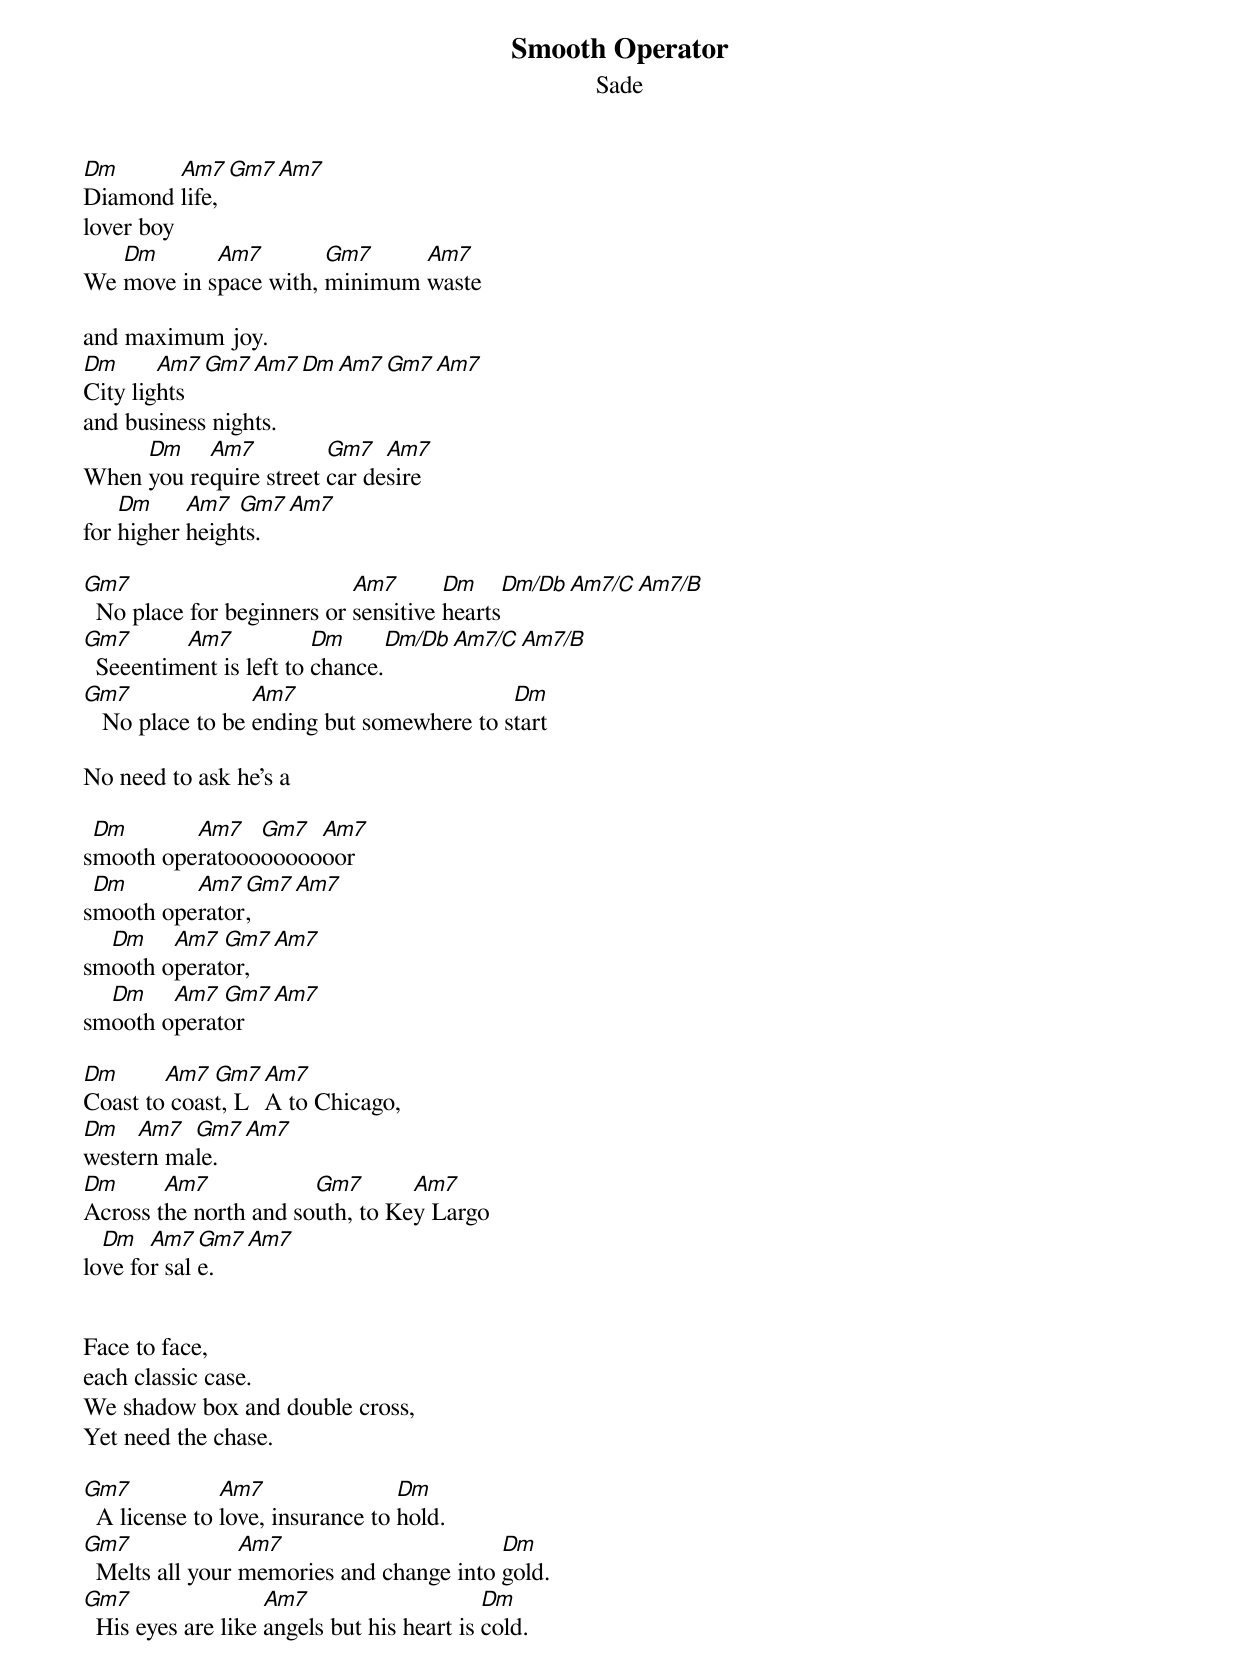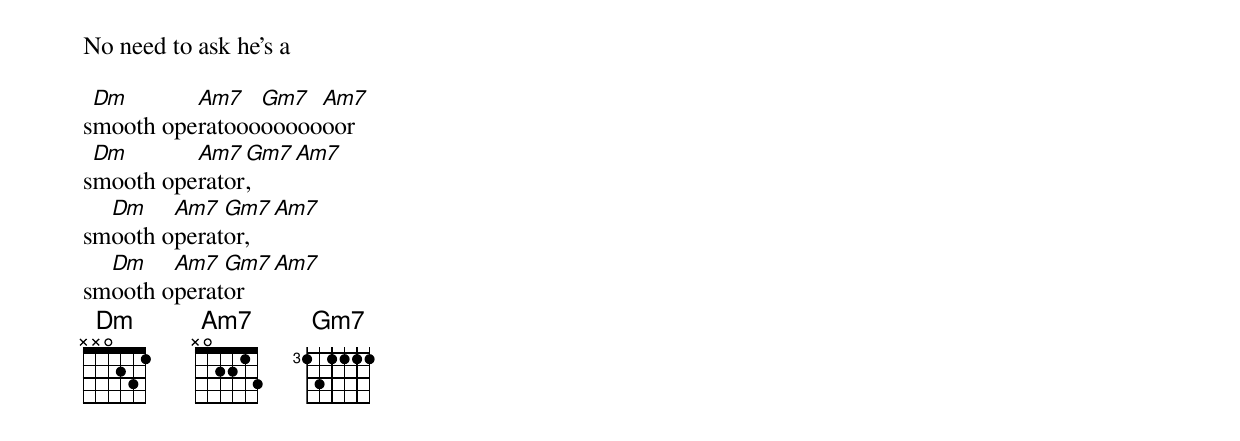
Smooth Operator
Sade

Dm      Am7  Gm7 Am7
Diamond life,
lover boy
   Dm       Am7        Gm7     Am7
We move in space with, minimum waste

and maximum joy.
Dm      Am7  Gm7 Am7        Dm   Am7  Gm7 Am7
City lights
and business nights.
     Dm    Am7          Gm7   Am7
When you require street car desire
    Dm     Am7  Gm7 Am7
for higher heights.

Gm7                         Am7       Dm     Dm/Db  Am7/C   Am7/B
  No place for beginners or sensitive hearts
Gm7       Am7            Dm     Dm/Db  Am7/C   Am7/B
  Seeentiment is left to chance.
Gm7               Am7                      Dm
   No place to be ending but somewhere to start

No need to ask he’s a

 Dm       Am7   Gm7  Am7
smooth operatoooooooooor
 Dm       Am7  Gm7 Am7
smooth operator,
  Dm    Am7  Gm7 Am7
smooth operator,
  Dm    Am7  Gm7 Am7
smooth operator

Dm      Am7  Gm7 Am7
Coast to coast, LA to Chicago,
Dm   Am7  Gm7 Am7
western male.
Dm      Am7            Gm7       Am7
Across the north and south, to Key Largo
  Dm   Am7  Gm7 Am7
love for sale.


Face to face,
each classic case.
We shadow box and double cross,
Yet need the chase.

Gm7            Am7                Dm
  A license to love, insurance to hold.
Gm7              Am7                      Dm
  Melts all your memories and change into gold.
Gm7                 Am7                     Dm
  His eyes are like angels but his heart is cold.

No need to ask he’s a

 Dm       Am7   Gm7  Am7
smooth operatoooooooooor
 Dm       Am7  Gm7 Am7
smooth operator,
  Dm    Am7  Gm7 Am7
smooth operator,
  Dm    Am7  Gm7 Am7
smooth operator
